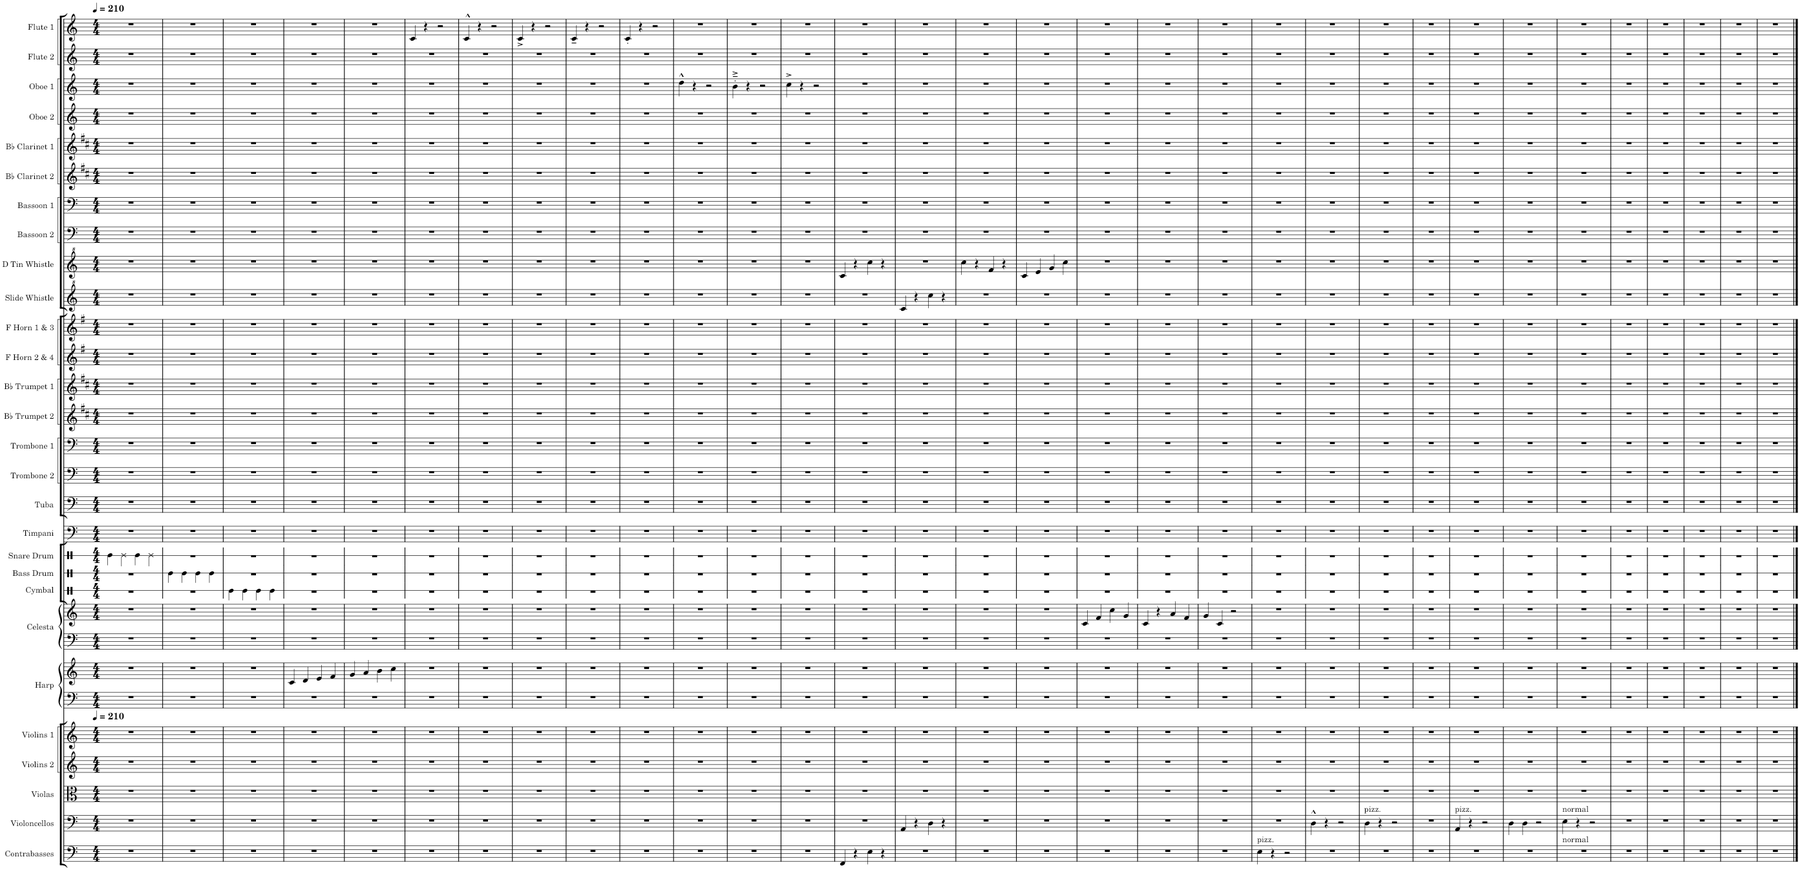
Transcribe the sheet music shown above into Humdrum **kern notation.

**kern	**kern	**kern	**kern	**kern	**kern	**kern	**kern	**kern	**kern	**kern	**kern	**kern	**kern	**kern	**kern	**kern	**kern	**kern	**kern	**kern	**kern	**kern	**kern	**kern	**kern	**kern	**kern	**kern	**kern
*part28	*part27	*part26	*part25	*part24	*part23	*part23	*part22	*part22	*part21	*part20	*part19	*part18	*part17	*part16	*part15	*part14	*part13	*part12	*part11	*part10	*part9	*part8	*part7	*part6	*part5	*part4	*part3	*part2	*part1
*staff30	*staff29	*staff28	*staff27	*staff26	*staff25	*staff24	*staff23	*staff22	*staff21	*staff20	*staff19	*staff18	*staff17	*staff16	*staff15	*staff14	*staff13	*staff12	*staff11	*staff10	*staff9	*staff8	*staff7	*staff6	*staff5	*staff4	*staff3	*staff2	*staff1
*I"Contrabasses	*I"Violoncellos	*I"Violas	*I"Violins 2	*I"Violins 1	*I"Harp	*	*I"Celesta	*	*I"Cymbal	*I"Bass Drum	*I"Snare Drum	*I"Timpani	*I"Tuba	*I"Trombone 2	*I"Trombone 1	*I"Bb Trumpet 2	*I"Bb Trumpet 1	*I"F Horn 2 &amp; 4	*I"F Horn 1 &amp; 3	*I"Slide Whistle	*I"D Tin Whistle	*I"Bassoon 2	*I"Bassoon 1	*I"Bb Clarinet 2	*I"Bb Clarinet 1	*I"Oboe 2	*I"Oboe 1	*I"Flute 2	*I"Flute 1
*I'Cbs.	*I'Vcs.	*I'Vlas.	*I'Vlns. 2	*I'Vlns. 1	*I'Hrp.	*	*I'Cel.	*	*I'Cym.	*I'B. Dr.	*I'Sn. Dr.	*I'Timp.	*I'Tba.	*I'Tbn. 2	*I'Tbn. 1	*I'Bb Tpt. 2	*I'Bb Tpt. 1	*I'F Hn. 2 4	*I'F Hn. 1 3	*I'Sl. Wh.	*I'D Tin Wh.	*I'Bsn. 2	*I'Bsn. 1	*I'Bb Cl. 2	*I'Bb Cl. 1	*I'Ob. 2	*I'Ob. 1	*I'Fl. 2	*I'Fl. 1
*	*	*	*	*	*	*	*	*	*stria1	*stria1	*stria1	*	*	*	*	*	*	*	*	*	*	*	*	*	*	*	*	*	*
*clefF4	*clefF4	*clefC3	*clefG2	*clefG2	*clefF4	*clefG2	*clefF4	*clefG2	*clefX	*clefX	*clefX	*clefF4	*clefF4	*clefF4	*clefF4	*clefG2	*clefG2	*clefG2	*clefG2	*clefG^2	*clefG^2	*clefF4	*clefF4	*clefG2	*clefG2	*clefG2	*clefG2	*clefG2	*clefG2
*Trd7c12	*	*	*	*	*	*	*Trd-7c-12	*Trd-7c-12	*	*	*	*	*	*	*	*Trd1c2	*Trd1c2	*Trd4c7	*Trd4c7	*	*	*	*	*Trd1c2	*Trd1c2	*	*	*	*
*k[]	*k[]	*k[]	*k[]	*k[]	*k[]	*k[]	*k[]	*k[]	*k[]	*k[]	*k[]	*k[]	*k[]	*k[]	*k[]	*k[f#c#]	*k[f#c#]	*k[f#]	*k[f#]	*k[]	*k[]	*k[]	*k[]	*k[f#c#]	*k[f#c#]	*k[]	*k[]	*k[]	*k[]
*M4/4	*M4/4	*M4/4	*M4/4	*M4/4	*M4/4	*M4/4	*M4/4	*M4/4	*M4/4	*M4/4	*M4/4	*M4/4	*M4/4	*M4/4	*M4/4	*M4/4	*M4/4	*M4/4	*M4/4	*M4/4	*M4/4	*M4/4	*M4/4	*M4/4	*M4/4	*M4/4	*M4/4	*M4/4	*M4/4
*MM210	*MM210	*MM210	*MM210	*MM210	*MM210	*MM210	*MM210	*MM210	*MM210	*MM210	*MM210	*MM210	*MM210	*MM210	*MM210	*MM210	*MM210	*MM210	*MM210	*MM210	*MM210	*MM210	*MM210	*MM210	*MM210	*MM210	*MM210	*MM210	*MM210
=1	=1	=1	=1	=1	=1	=1	=1	=1	=1	=1	=1	=1	=1	=1	=1	=1	=1	=1	=1	=1	=1	=1	=1	=1	=1	=1	=1	=1	=1
1r	1r	1r	1r	1r	1r	1r	1r	1r	1r	1r	4Re\	1r	1r	1r	1r	1r	1r	1r	1r	1r	1r	1r	1r	1r	1r	1r	1r	1r	1r
.	.	.	.	.	.	.	.	.	.	.	4Re\	.	.	.	.	.	.	.	.	.	.	.	.	.	.	.	.	.	.
.	.	.	.	.	.	.	.	.	.	.	4Re\	.	.	.	.	.	.	.	.	.	.	.	.	.	.	.	.	.	.
.	.	.	.	.	.	.	.	.	.	.	4Re\	.	.	.	.	.	.	.	.	.	.	.	.	.	.	.	.	.	.
=2	=2	=2	=2	=2	=2	=2	=2	=2	=2	=2	=2	=2	=2	=2	=2	=2	=2	=2	=2	=2	=2	=2	=2	=2	=2	=2	=2	=2	=2
1r	1r	1r	1r	1r	1r	1r	1r	1r	1r	4Re\	1r	1r	1r	1r	1r	1r	1r	1r	1r	1r	1r	1r	1r	1r	1r	1r	1r	1r	1r
.	.	.	.	.	.	.	.	.	.	4Re\	.	.	.	.	.	.	.	.	.	.	.	.	.	.	.	.	.	.	.
.	.	.	.	.	.	.	.	.	.	4Re\	.	.	.	.	.	.	.	.	.	.	.	.	.	.	.	.	.	.	.
.	.	.	.	.	.	.	.	.	.	4Re\	.	.	.	.	.	.	.	.	.	.	.	.	.	.	.	.	.	.	.
=3	=3	=3	=3	=3	=3	=3	=3	=3	=3	=3	=3	=3	=3	=3	=3	=3	=3	=3	=3	=3	=3	=3	=3	=3	=3	=3	=3	=3	=3
1r	1r	1r	1r	1r	1r	1r	1r	1r	4Re\	1r	1r	1r	1r	1r	1r	1r	1r	1r	1r	1r	1r	1r	1r	1r	1r	1r	1r	1r	1r
.	.	.	.	.	.	.	.	.	4Re\	.	.	.	.	.	.	.	.	.	.	.	.	.	.	.	.	.	.	.	.
.	.	.	.	.	.	.	.	.	4Re\	.	.	.	.	.	.	.	.	.	.	.	.	.	.	.	.	.	.	.	.
.	.	.	.	.	.	.	.	.	4Re\	.	.	.	.	.	.	.	.	.	.	.	.	.	.	.	.	.	.	.	.
=4	=4	=4	=4	=4	=4	=4	=4	=4	=4	=4	=4	=4	=4	=4	=4	=4	=4	=4	=4	=4	=4	=4	=4	=4	=4	=4	=4	=4	=4
1r	1r	1r	1r	1r	1r	4c/	1r	1r	1r	1r	1r	1r	1r	1r	1r	1r	1r	1r	1r	1r	1r	1r	1r	1r	1r	1r	1r	1r	1r
.	.	.	.	.	.	4d/	.	.	.	.	.	.	.	.	.	.	.	.	.	.	.	.	.	.	.	.	.	.	.
.	.	.	.	.	.	4e/	.	.	.	.	.	.	.	.	.	.	.	.	.	.	.	.	.	.	.	.	.	.	.
.	.	.	.	.	.	4f/	.	.	.	.	.	.	.	.	.	.	.	.	.	.	.	.	.	.	.	.	.	.	.
=5	=5	=5	=5	=5	=5	=5	=5	=5	=5	=5	=5	=5	=5	=5	=5	=5	=5	=5	=5	=5	=5	=5	=5	=5	=5	=5	=5	=5	=5
1r	1r	1r	1r	1r	1r	4g/	1r	1r	1r	1r	1r	1r	1r	1r	1r	1r	1r	1r	1r	1r	1r	1r	1r	1r	1r	1r	1r	1r	1r
.	.	.	.	.	.	4a/	.	.	.	.	.	.	.	.	.	.	.	.	.	.	.	.	.	.	.	.	.	.	.
.	.	.	.	.	.	4b\	.	.	.	.	.	.	.	.	.	.	.	.	.	.	.	.	.	.	.	.	.	.	.
.	.	.	.	.	.	4cc\	.	.	.	.	.	.	.	.	.	.	.	.	.	.	.	.	.	.	.	.	.	.	.
=6	=6	=6	=6	=6	=6	=6	=6	=6	=6	=6	=6	=6	=6	=6	=6	=6	=6	=6	=6	=6	=6	=6	=6	=6	=6	=6	=6	=6	=6
1r	1r	1r	1r	1r	1r	1r	1r	1r	1r	1r	1r	1r	1r	1r	1r	1r	1r	1r	1r	1r	1r	1r	1r	1r	1r	1r	1r	1r	4c/
.	.	.	.	.	.	.	.	.	.	.	.	.	.	.	.	.	.	.	.	.	.	.	.	.	.	.	.	.	4r
.	.	.	.	.	.	.	.	.	.	.	.	.	.	.	.	.	.	.	.	.	.	.	.	.	.	.	.	.	2r
=7	=7	=7	=7	=7	=7	=7	=7	=7	=7	=7	=7	=7	=7	=7	=7	=7	=7	=7	=7	=7	=7	=7	=7	=7	=7	=7	=7	=7	=7
1r	1r	1r	1r	1r	1r	1r	1r	1r	1r	1r	1r	1r	1r	1r	1r	1r	1r	1r	1r	1r	1r	1r	1r	1r	1r	1r	1r	1r	4c^^/
.	.	.	.	.	.	.	.	.	.	.	.	.	.	.	.	.	.	.	.	.	.	.	.	.	.	.	.	.	4r
.	.	.	.	.	.	.	.	.	.	.	.	.	.	.	.	.	.	.	.	.	.	.	.	.	.	.	.	.	2r
=8	=8	=8	=8	=8	=8	=8	=8	=8	=8	=8	=8	=8	=8	=8	=8	=8	=8	=8	=8	=8	=8	=8	=8	=8	=8	=8	=8	=8	=8
1r	1r	1r	1r	1r	1r	1r	1r	1r	1r	1r	1r	1r	1r	1r	1r	1r	1r	1r	1r	1r	1r	1r	1r	1r	1r	1r	1r	1r	4c^/
.	.	.	.	.	.	.	.	.	.	.	.	.	.	.	.	.	.	.	.	.	.	.	.	.	.	.	.	.	4r
.	.	.	.	.	.	.	.	.	.	.	.	.	.	.	.	.	.	.	.	.	.	.	.	.	.	.	.	.	2r
=9	=9	=9	=9	=9	=9	=9	=9	=9	=9	=9	=9	=9	=9	=9	=9	=9	=9	=9	=9	=9	=9	=9	=9	=9	=9	=9	=9	=9	=9
1r	1r	1r	1r	1r	1r	1r	1r	1r	1r	1r	1r	1r	1r	1r	1r	1r	1r	1r	1r	1r	1r	1r	1r	1r	1r	1r	1r	1r	4c~/
.	.	.	.	.	.	.	.	.	.	.	.	.	.	.	.	.	.	.	.	.	.	.	.	.	.	.	.	.	4r
.	.	.	.	.	.	.	.	.	.	.	.	.	.	.	.	.	.	.	.	.	.	.	.	.	.	.	.	.	2r
=10	=10	=10	=10	=10	=10	=10	=10	=10	=10	=10	=10	=10	=10	=10	=10	=10	=10	=10	=10	=10	=10	=10	=10	=10	=10	=10	=10	=10	=10
1r	1r	1r	1r	1r	1r	1r	1r	1r	1r	1r	1r	1r	1r	1r	1r	1r	1r	1r	1r	1r	1r	1r	1r	1r	1r	1r	1r	1r	4c'/
.	.	.	.	.	.	.	.	.	.	.	.	.	.	.	.	.	.	.	.	.	.	.	.	.	.	.	.	.	4r
.	.	.	.	.	.	.	.	.	.	.	.	.	.	.	.	.	.	.	.	.	.	.	.	.	.	.	.	.	2r
=11	=11	=11	=11	=11	=11	=11	=11	=11	=11	=11	=11	=11	=11	=11	=11	=11	=11	=11	=11	=11	=11	=11	=11	=11	=11	=11	=11	=11	=11
1r	1r	1r	1r	1r	1r	1r	1r	1r	1r	1r	1r	1r	1r	1r	1r	1r	1r	1r	1r	1r	1r	1r	1r	1r	1r	1r	4dd^^\	1r	1r
.	.	.	.	.	.	.	.	.	.	.	.	.	.	.	.	.	.	.	.	.	.	.	.	.	.	.	4r	.	.
.	.	.	.	.	.	.	.	.	.	.	.	.	.	.	.	.	.	.	.	.	.	.	.	.	.	.	2r	.	.
=12	=12	=12	=12	=12	=12	=12	=12	=12	=12	=12	=12	=12	=12	=12	=12	=12	=12	=12	=12	=12	=12	=12	=12	=12	=12	=12	=12	=12	=12
1r	1r	1r	1r	1r	1r	1r	1r	1r	1r	1r	1r	1r	1r	1r	1r	1r	1r	1r	1r	1r	1r	1r	1r	1r	1r	1r	4b'~^\	1r	1r
.	.	.	.	.	.	.	.	.	.	.	.	.	.	.	.	.	.	.	.	.	.	.	.	.	.	.	4r	.	.
.	.	.	.	.	.	.	.	.	.	.	.	.	.	.	.	.	.	.	.	.	.	.	.	.	.	.	2r	.	.
=13	=13	=13	=13	=13	=13	=13	=13	=13	=13	=13	=13	=13	=13	=13	=13	=13	=13	=13	=13	=13	=13	=13	=13	=13	=13	=13	=13	=13	=13
1r	1r	1r	1r	1r	1r	1r	1r	1r	1r	1r	1r	1r	1r	1r	1r	1r	1r	1r	1r	1r	1r	1r	1r	1r	1r	1r	4cc^\	1r	1r
.	.	.	.	.	.	.	.	.	.	.	.	.	.	.	.	.	.	.	.	.	.	.	.	.	.	.	4r	.	.
.	.	.	.	.	.	.	.	.	.	.	.	.	.	.	.	.	.	.	.	.	.	.	.	.	.	.	2r	.	.
=14	=14	=14	=14	=14	=14	=14	=14	=14	=14	=14	=14	=14	=14	=14	=14	=14	=14	=14	=14	=14	=14	=14	=14	=14	=14	=14	=14	=14	=14
4FF/	1r	1r	1r	1r	1r	1r	1r	1r	1r	1r	1r	1r	1r	1r	1r	1r	1r	1r	1r	1r	4cc/	1r	1r	1r	1r	1r	1r	1r	1r
4r	.	.	.	.	.	.	.	.	.	.	.	.	.	.	.	.	.	.	.	.	4r	.	.	.	.	.	.	.	.
4E\	.	.	.	.	.	.	.	.	.	.	.	.	.	.	.	.	.	.	.	.	4ccc\	.	.	.	.	.	.	.	.
4r	.	.	.	.	.	.	.	.	.	.	.	.	.	.	.	.	.	.	.	.	4r	.	.	.	.	.	.	.	.
=15	=15	=15	=15	=15	=15	=15	=15	=15	=15	=15	=15	=15	=15	=15	=15	=15	=15	=15	=15	=15	=15	=15	=15	=15	=15	=15	=15	=15	=15
1r	4AA/	1r	1r	1r	1r	1r	1r	1r	1r	1r	1r	1r	1r	1r	1r	1r	1r	1r	1r	4cc/	1r	1r	1r	1r	1r	1r	1r	1r	1r
.	4r	.	.	.	.	.	.	.	.	.	.	.	.	.	.	.	.	.	.	4r	.	.	.	.	.	.	.	.	.
.	4D\	.	.	.	.	.	.	.	.	.	.	.	.	.	.	.	.	.	.	4ccc\	.	.	.	.	.	.	.	.	.
.	4r	.	.	.	.	.	.	.	.	.	.	.	.	.	.	.	.	.	.	4r	.	.	.	.	.	.	.	.	.
=16	=16	=16	=16	=16	=16	=16	=16	=16	=16	=16	=16	=16	=16	=16	=16	=16	=16	=16	=16	=16	=16	=16	=16	=16	=16	=16	=16	=16	=16
1r	1r	1r	1r	1r	1r	1r	1r	1r	1r	1r	1r	1r	1r	1r	1r	1r	1r	1r	1r	1r	4ccc\	1r	1r	1r	1r	1r	1r	1r	1r
.	.	.	.	.	.	.	.	.	.	.	.	.	.	.	.	.	.	.	.	.	4r	.	.	.	.	.	.	.	.
.	.	.	.	.	.	.	.	.	.	.	.	.	.	.	.	.	.	.	.	.	4ff/	.	.	.	.	.	.	.	.
.	.	.	.	.	.	.	.	.	.	.	.	.	.	.	.	.	.	.	.	.	4r	.	.	.	.	.	.	.	.
=17	=17	=17	=17	=17	=17	=17	=17	=17	=17	=17	=17	=17	=17	=17	=17	=17	=17	=17	=17	=17	=17	=17	=17	=17	=17	=17	=17	=17	=17
1r	1r	1r	1r	1r	1r	1r	1r	1r	1r	1r	1r	1r	1r	1r	1r	1r	1r	1r	1r	1r	4cc/	1r	1r	1r	1r	1r	1r	1r	1r
.	.	.	.	.	.	.	.	.	.	.	.	.	.	.	.	.	.	.	.	.	4ee/	.	.	.	.	.	.	.	.
.	.	.	.	.	.	.	.	.	.	.	.	.	.	.	.	.	.	.	.	.	4gg/	.	.	.	.	.	.	.	.
.	.	.	.	.	.	.	.	.	.	.	.	.	.	.	.	.	.	.	.	.	4ccc\	.	.	.	.	.	.	.	.
=18	=18	=18	=18	=18	=18	=18	=18	=18	=18	=18	=18	=18	=18	=18	=18	=18	=18	=18	=18	=18	=18	=18	=18	=18	=18	=18	=18	=18	=18
1r	1r	1r	1r	1r	1r	1r	1r	4c/	1r	1r	1r	1r	1r	1r	1r	1r	1r	1r	1r	1r	1r	1r	1r	1r	1r	1r	1r	1r	1r
.	.	.	.	.	.	.	.	4f/	.	.	.	.	.	.	.	.	.	.	.	.	.	.	.	.	.	.	.	.	.
.	.	.	.	.	.	.	.	4cc\	.	.	.	.	.	.	.	.	.	.	.	.	.	.	.	.	.	.	.	.	.
.	.	.	.	.	.	.	.	4g/	.	.	.	.	.	.	.	.	.	.	.	.	.	.	.	.	.	.	.	.	.
=19	=19	=19	=19	=19	=19	=19	=19	=19	=19	=19	=19	=19	=19	=19	=19	=19	=19	=19	=19	=19	=19	=19	=19	=19	=19	=19	=19	=19	=19
1r	1r	1r	1r	1r	1r	1r	1r	4c/	1r	1r	1r	1r	1r	1r	1r	1r	1r	1r	1r	1r	1r	1r	1r	1r	1r	1r	1r	1r	1r
.	.	.	.	.	.	.	.	4r	.	.	.	.	.	.	.	.	.	.	.	.	.	.	.	.	.	.	.	.	.
.	.	.	.	.	.	.	.	4a/	.	.	.	.	.	.	.	.	.	.	.	.	.	.	.	.	.	.	.	.	.
.	.	.	.	.	.	.	.	4f/	.	.	.	.	.	.	.	.	.	.	.	.	.	.	.	.	.	.	.	.	.
=20	=20	=20	=20	=20	=20	=20	=20	=20	=20	=20	=20	=20	=20	=20	=20	=20	=20	=20	=20	=20	=20	=20	=20	=20	=20	=20	=20	=20	=20
1r	1r	1r	1r	1r	1r	1r	1r	4g/	1r	1r	1r	1r	1r	1r	1r	1r	1r	1r	1r	1r	1r	1r	1r	1r	1r	1r	1r	1r	1r
.	.	.	.	.	.	.	.	4c/	.	.	.	.	.	.	.	.	.	.	.	.	.	.	.	.	.	.	.	.	.
.	.	.	.	.	.	.	.	2r	.	.	.	.	.	.	.	.	.	.	.	.	.	.	.	.	.	.	.	.	.
=21	=21	=21	=21	=21	=21	=21	=21	=21	=21	=21	=21	=21	=21	=21	=21	=21	=21	=21	=21	=21	=21	=21	=21	=21	=21	=21	=21	=21	=21
!LO:TX:a:t=pizz.	!	!	!	!	!	!	!	!	!	!	!	!	!	!	!	!	!	!	!	!	!	!	!	!	!	!	!	!	!
4E\	1r	1r	1r	1r	1r	1r	1r	1r	1r	1r	1r	1r	1r	1r	1r	1r	1r	1r	1r	1r	1r	1r	1r	1r	1r	1r	1r	1r	1r
4r	.	.	.	.	.	.	.	.	.	.	.	.	.	.	.	.	.	.	.	.	.	.	.	.	.	.	.	.	.
2r	.	.	.	.	.	.	.	.	.	.	.	.	.	.	.	.	.	.	.	.	.	.	.	.	.	.	.	.	.
=22	=22	=22	=22	=22	=22	=22	=22	=22	=22	=22	=22	=22	=22	=22	=22	=22	=22	=22	=22	=22	=22	=22	=22	=22	=22	=22	=22	=22	=22
1r	4D^^\	1r	1r	1r	1r	1r	1r	1r	1r	1r	1r	1r	1r	1r	1r	1r	1r	1r	1r	1r	1r	1r	1r	1r	1r	1r	1r	1r	1r
.	4r	.	.	.	.	.	.	.	.	.	.	.	.	.	.	.	.	.	.	.	.	.	.	.	.	.	.	.	.
.	2r	.	.	.	.	.	.	.	.	.	.	.	.	.	.	.	.	.	.	.	.	.	.	.	.	.	.	.	.
=23	=23	=23	=23	=23	=23	=23	=23	=23	=23	=23	=23	=23	=23	=23	=23	=23	=23	=23	=23	=23	=23	=23	=23	=23	=23	=23	=23	=23	=23
!	!LO:TX:a:t=pizz.	!	!	!	!	!	!	!	!	!	!	!	!	!	!	!	!	!	!	!	!	!	!	!	!	!	!	!	!
1r	4D\	1r	1r	1r	1r	1r	1r	1r	1r	1r	1r	1r	1r	1r	1r	1r	1r	1r	1r	1r	1r	1r	1r	1r	1r	1r	1r	1r	1r
.	4r	.	.	.	.	.	.	.	.	.	.	.	.	.	.	.	.	.	.	.	.	.	.	.	.	.	.	.	.
.	2r	.	.	.	.	.	.	.	.	.	.	.	.	.	.	.	.	.	.	.	.	.	.	.	.	.	.	.	.
=24	=24	=24	=24	=24	=24	=24	=24	=24	=24	=24	=24	=24	=24	=24	=24	=24	=24	=24	=24	=24	=24	=24	=24	=24	=24	=24	=24	=24	=24
1r	1r	1r	1r	1r	1r	1r	1r	1r	1r	1r	1r	1r	1r	1r	1r	1r	1r	1r	1r	1r	1r	1r	1r	1r	1r	1r	1r	1r	1r
=25	=25	=25	=25	=25	=25	=25	=25	=25	=25	=25	=25	=25	=25	=25	=25	=25	=25	=25	=25	=25	=25	=25	=25	=25	=25	=25	=25	=25	=25
!	!LO:TX:a:t=pizz.	!	!	!	!	!	!	!	!	!	!	!	!	!	!	!	!	!	!	!	!	!	!	!	!	!	!	!	!
1r	4AA/	1r	1r	1r	1r	1r	1r	1r	1r	1r	1r	1r	1r	1r	1r	1r	1r	1r	1r	1r	1r	1r	1r	1r	1r	1r	1r	1r	1r
.	4r	.	.	.	.	.	.	.	.	.	.	.	.	.	.	.	.	.	.	.	.	.	.	.	.	.	.	.	.
.	2r	.	.	.	.	.	.	.	.	.	.	.	.	.	.	.	.	.	.	.	.	.	.	.	.	.	.	.	.
=26	=26	=26	=26	=26	=26	=26	=26	=26	=26	=26	=26	=26	=26	=26	=26	=26	=26	=26	=26	=26	=26	=26	=26	=26	=26	=26	=26	=26	=26
1r	4D\	1r	1r	1r	1r	1r	1r	1r	1r	1r	1r	1r	1r	1r	1r	1r	1r	1r	1r	1r	1r	1r	1r	1r	1r	1r	1r	1r	1r
.	4D\	.	.	.	.	.	.	.	.	.	.	.	.	.	.	.	.	.	.	.	.	.	.	.	.	.	.	.	.
.	2r	.	.	.	.	.	.	.	.	.	.	.	.	.	.	.	.	.	.	.	.	.	.	.	.	.	.	.	.
=27	=27	=27	=27	=27	=27	=27	=27	=27	=27	=27	=27	=27	=27	=27	=27	=27	=27	=27	=27	=27	=27	=27	=27	=27	=27	=27	=27	=27	=27
!	!LO:TX:a:t=normal	!	!	!	!	!	!	!	!	!	!	!	!	!	!	!	!	!	!	!	!	!	!	!	!	!	!	!	!
!LO:TX:a:t=normal	!	!	!	!	!	!	!	!	!	!	!	!	!	!	!	!	!	!	!	!	!	!	!	!	!	!	!	!	!
1r	4E\	1r	1r	1r	1r	1r	1r	1r	1r	1r	1r	1r	1r	1r	1r	1r	1r	1r	1r	1r	1r	1r	1r	1r	1r	1r	1r	1r	1r
.	4r	.	.	.	.	.	.	.	.	.	.	.	.	.	.	.	.	.	.	.	.	.	.	.	.	.	.	.	.
.	2r	.	.	.	.	.	.	.	.	.	.	.	.	.	.	.	.	.	.	.	.	.	.	.	.	.	.	.	.
=28	=28	=28	=28	=28	=28	=28	=28	=28	=28	=28	=28	=28	=28	=28	=28	=28	=28	=28	=28	=28	=28	=28	=28	=28	=28	=28	=28	=28	=28
1r	1r	1r	1r	1r	1r	1r	1r	1r	1r	1r	1r	1r	1r	1r	1r	1r	1r	1r	1r	1r	1r	1r	1r	1r	1r	1r	1r	1r	1r
=29	=29	=29	=29	=29	=29	=29	=29	=29	=29	=29	=29	=29	=29	=29	=29	=29	=29	=29	=29	=29	=29	=29	=29	=29	=29	=29	=29	=29	=29
1r	1r	1r	1r	1r	1r	1r	1r	1r	1r	1r	1r	1r	1r	1r	1r	1r	1r	1r	1r	1r	1r	1r	1r	1r	1r	1r	1r	1r	1r
=30	=30	=30	=30	=30	=30	=30	=30	=30	=30	=30	=30	=30	=30	=30	=30	=30	=30	=30	=30	=30	=30	=30	=30	=30	=30	=30	=30	=30	=30
1r	1r	1r	1r	1r	1r	1r	1r	1r	1r	1r	1r	1r	1r	1r	1r	1r	1r	1r	1r	1r	1r	1r	1r	1r	1r	1r	1r	1r	1r
=31	=31	=31	=31	=31	=31	=31	=31	=31	=31	=31	=31	=31	=31	=31	=31	=31	=31	=31	=31	=31	=31	=31	=31	=31	=31	=31	=31	=31	=31
1r	1r	1r	1r	1r	1r	1r	1r	1r	1r	1r	1r	1r	1r	1r	1r	1r	1r	1r	1r	1r	1r	1r	1r	1r	1r	1r	1r	1r	1r
=32	=32	=32	=32	=32	=32	=32	=32	=32	=32	=32	=32	=32	=32	=32	=32	=32	=32	=32	=32	=32	=32	=32	=32	=32	=32	=32	=32	=32	=32
1r	1r	1r	1r	1r	1r	1r	1r	1r	1r	1r	1r	1r	1r	1r	1r	1r	1r	1r	1r	1r	1r	1r	1r	1r	1r	1r	1r	1r	1r
==	==	==	==	==	==	==	==	==	==	==	==	==	==	==	==	==	==	==	==	==	==	==	==	==	==	==	==	==	==
*-	*-	*-	*-	*-	*-	*-	*-	*-	*-	*-	*-	*-	*-	*-	*-	*-	*-	*-	*-	*-	*-	*-	*-	*-	*-	*-	*-	*-	*-
